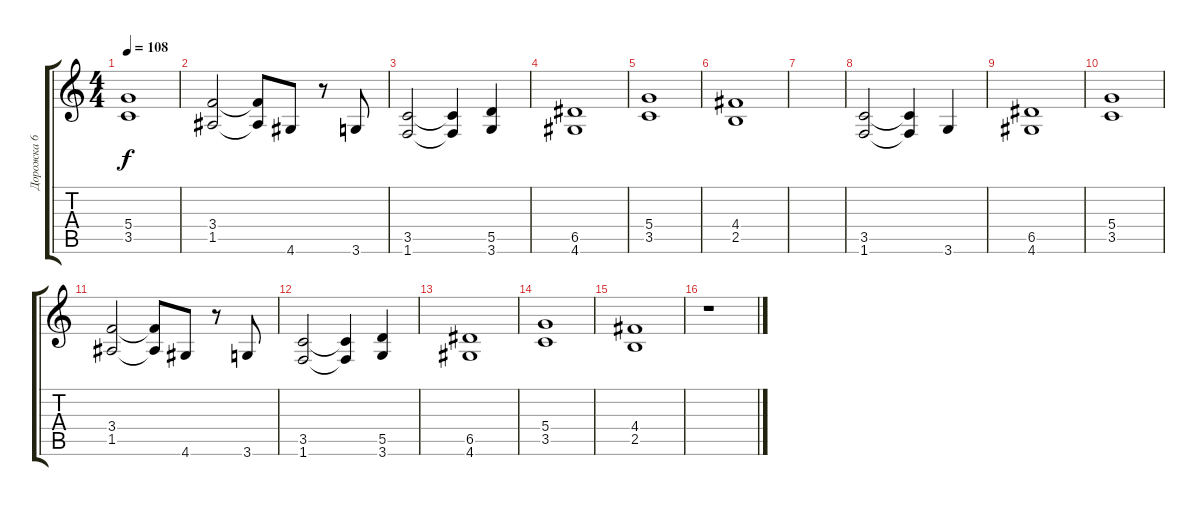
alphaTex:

\track ("Дорожка 6" "Дорожка 6") {instrument electricguitarmuted}
\staff {score tabs}
\tuning (E4 B3 G3 D3 A2 E2) {hide}
\ts (4 4)
\tempo 108
\clef g2
\ks c
(5.4 3.5).1{dy f} |
(3.4 1.5).2 (3.4{t} 1.5{t}).8 4.6.8 r.8 3.6.8 |
(3.5 1.6).2 (3.5{t} 1.6{t}).4 (5.5 3.6).4 |
(6.5 4.6).1 |
(5.4 3.5).1 |
(4.4 2.5).1 |
|
(3.5 1.6).2 (3.5{t} 1.6{t}).4 3.6.4 |
(6.5 4.6).1 |
(5.4 3.5).1 |
(3.4 1.5).2 (3.4{t} 1.5{t}).8 4.6.8 r.8 3.6.8 |
(3.5 1.6).2 (3.5{t} 1.6{t}).4 (5.5 3.6).4 |
(6.5 4.6).1 |
(5.4 3.5).1 |
(4.4 2.5).1 |
r.1
